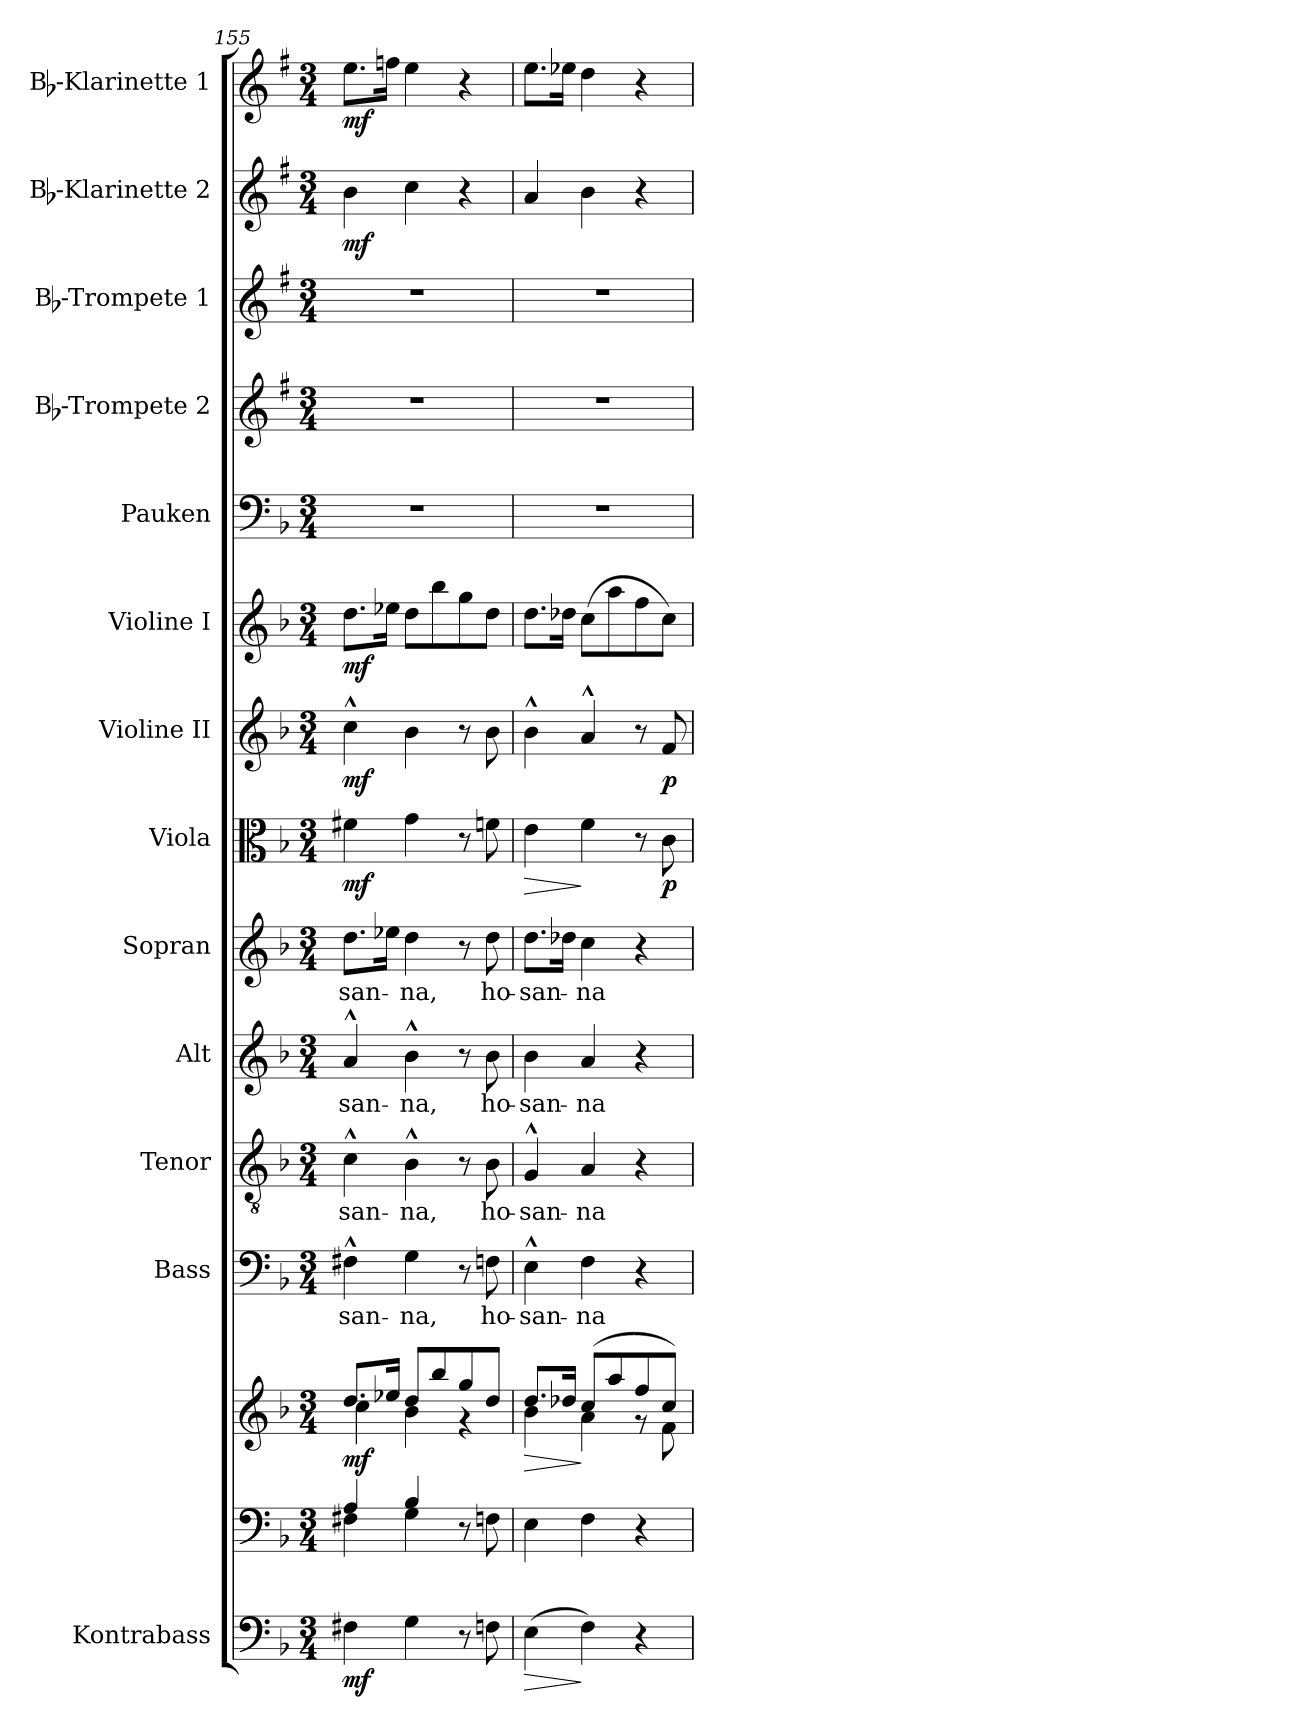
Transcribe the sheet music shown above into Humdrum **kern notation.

**kern	**dynam	**kern	**kern	**dynam	**kern	**text	**kern	**text	**kern	**text	**kern	**text	**kern	**dynam	**kern	**dynam	**kern	**dynam	**kern	**kern	**kern	**kern	**dynam	**kern	**dynam
*part14	*part14	*part13	*part13	*part13	*part12	*part12	*part11	*part11	*part10	*part10	*part9	*part9	*part8	*part8	*part7	*part7	*part6	*part6	*part5	*part4	*part3	*part2	*part2	*part1	*part1
*staff15	*staff15	*staff14	*staff13	*staff13/14	*staff12	*staff12	*staff11	*staff11	*staff10	*staff10	*staff9	*staff9	*staff8	*staff8	*staff7	*staff7	*staff6	*staff6	*staff5	*staff4	*staff3	*staff2	*staff2	*staff1	*staff1
*I"Kontrabass	*	*	*	*	*I"Bass	*	*I"Tenor	*	*I"Alt	*	*I"Sopran	*	*I"Viola	*	*I"Violine II	*	*I"Violine I	*	*I"Pauken	*I"Bb-Trompete 2	*I"Bb-Trompete 1	*I"Bb-Klarinette 2	*	*I"Bb-Klarinette 1	*
*I'Kb.	*	*	*	*	*I'B.	*	*I'T.	*	*I'A.	*	*I'S.	*	*I'Vla.	*	*I'Vl. II	*	*I'Vl. I	*	*I'Pk.	*I'Bb Trp. 2	*I'Bb Trp. 1	*I'Bb Kl. 2	*	*I'Bb Kl. 1	*
!!LO:PB:g=z
*clefF4	*	*clefF4	*clefG2	*	*clefF4	*	*clefGv2	*	*clefG2	*	*clefG2	*	*clefC3	*	*clefG2	*	*clefG2	*	*clefF4	*clefG2	*clefG2	*clefG2	*	*clefG2	*
*ITrd7c12	*	*	*	*	*	*	*	*	*	*	*	*	*	*	*	*	*	*	*	*ITrd1c2	*ITrd1c2	*ITrd1c2	*	*ITrd1c2	*
*k[b-]	*	*k[b-]	*k[b-]	*	*k[b-]	*	*k[b-]	*	*k[b-]	*	*k[b-]	*	*k[b-]	*	*k[b-]	*	*k[b-]	*	*k[b-]	*k[b-]	*k[b-]	*k[b-]	*	*k[b-]	*
*F:	*	*F:	*F:	*	*F:	*	*F:	*	*F:	*	*F:	*	*F:	*	*F:	*	*F:	*	*F:	*F:	*F:	*F:	*	*F:	*
*M3/4	*	*M3/4	*M3/4	*	*M3/4	*	*M3/4	*	*M3/4	*	*M3/4	*	*M3/4	*	*M3/4	*	*M3/4	*	*M3/4	*M3/4	*M3/4	*M3/4	*	*M3/4	*
=155	=155	=155	=155	=155	=155	=155	=155	=155	=155	=155	=155	=155	=155	=155	=155	=155	=155	=155	=155	=155	=155	=155	=155	=155	=155
*	*	*^	*^	*	*	*	*	*	*	*	*	*	*	*	*	*	*	*	*	*	*	*	*	*	*
!	!LO:DY:b	!	!	!	!	!LO:DY:b	!	!LO:LY:b	!	!LO:LY:b	!	!LO:LY:b	!	!LO:LY:b	!	!LO:DY:b	!	!LO:DY:b	!	!LO:DY:b	!	!	!	!	!LO:DY:b	!	!LO:DY:b
4FF#X\	mf	4A/	4F#X\	8.dd/L	4cc\	mf	4F#X^^>\	-san-	4c^^>\	-san-	4a^^>/	-san-	8.dd\L	-san-	4f#X\	mf	4cc^^>\	mf	8.dd\L	mf	2.r	2.r	2.r	4a\	mf	8.dd\L	mf
.	.	.	.	16ee-X/Jk	.	.	.	.	.	.	.	.	16ee-X\Jk	.	.	.	.	.	16ee-X\Jk	.	.	.	.	.	.	16ee-X\Jk	.
!	!	!	!	!	!	!	!	!LO:LY:b	!	!LO:LY:b	!	!LO:LY:b	!	!LO:LY:b	!	!	!	!	!	!	!	!	!	!	!	!	!
4GG\	.	4B-/	4G\	8dd/L	4b-\	.	4G\	-na,	4B-^^>\	-na,	4b-^^>\	-na,	4dd\	-na,	4g\	.	4b-\	.	8dd\L	.	.	.	.	4b-\	.	4dd\	.
.	.	.	.	8bb-/	.	.	.	.	.	.	.	.	.	.	.	.	.	.	8bb-\	.	.	.	.	.	.	.	.
8r	.	4ryy	8r	8gg/	4rg	.	8r	.	8r	.	8r	.	8r	.	8r	.	8r	.	8gg\	.	.	.	.	4r	.	4r	.
!	!	!	!	!	!	!	!	!LO:LY:b	!	!LO:LY:b	!	!LO:LY:b	!	!LO:LY:b	!	!	!	!	!	!	!	!	!	!	!	!	!
8FFn\	.	.	8Fn\	8dd/J	.	.	8Fn\	ho-	8B-\	ho-	8b-\	ho-	8dd\	ho-	8fn\	.	8b-\	.	8dd\J	.	.	.	.	.	.	.	.
=156	=156	=156	=156	=156	=156	=156	=156	=156	=156	=156	=156	=156	=156	=156	=156	=156	=156	=156	=156	=156	=156	=156	=156	=156	=156	=156	=156
!	!LO:HP:b	!	!	!	!	!LO:HP:b	!	!LO:LY:b	!	!LO:LY:b	!	!LO:LY:b	!	!LO:LY:b	!	!LO:HP:b	!	!	!	!	!	!	!	!	!	!	!
*	*	*v	*v	*	*	*	*	*	*	*	*	*	*	*	*	*	*	*	*	*	*	*	*	*	*	*	*
(>4EE\	>	4E\	8.dd/L	4b-\	>	4E^^>\	-san-	4G^^>/	-san-	4b-\	-san-	8.dd\L	-san-	4e\	>	4b-^^>\	.	8.dd\L	.	2.r	2.r	2.r	4g/	.	8.dd\L	.
.	.	.	16dd-X/Jk	.	.	.	.	.	.	.	.	16dd-X\Jk	.	.	.	.	.	16dd-X\Jk	.	.	.	.	.	.	16dd-X\Jk	.
!	!	!	!	!	!	!	!LO:LY:b	!	!LO:LY:b	!	!LO:LY:b	!	!LO:LY:b	!	!	!	!	!	!	!	!	!	!	!	!	!
4FF\)	]	4F\	(>8cc/L	4a\	]	4F\	-na	4A/	-na	4a/	-na	4cc\	-na	4f\	]	4a^^>/	.	(>8cc\L	.	.	.	.	4a\	.	4cc\	.
.	.	.	8aa/	.	.	.	.	.	.	.	.	.	.	.	.	.	.	8aa\	.	.	.	.	.	.	.	.
4r	.	4r	8ff/	8rf	.	4r	.	4r	.	4r	.	4r	.	8r	.	8r	.	8ff\	.	.	.	.	4r	.	4r	.
!	!	!	!	!	!	!	!	!	!	!	!	!	!	!	!LO:DY:b	!	!LO:DY:b	!	!	!	!	!	!	!	!	!
.	.	.	8cc/J)	8f\	.	.	.	.	.	.	.	.	.	8c\	p	8f/	p	8cc\J)	.	.	.	.	.	.	.	.
*	*	*	*v	*v	*	*	*	*	*	*	*	*	*	*	*	*	*	*	*	*	*	*	*	*	*	*
=	=	=	=	=	=	=	=	=	=	=	=	=	=	=	=	=	=	=	=	=	=	=	=	=	=
*-	*-	*-	*-	*-	*-	*-	*-	*-	*-	*-	*-	*-	*-	*-	*-	*-	*-	*-	*-	*-	*-	*-	*-	*-	*-
